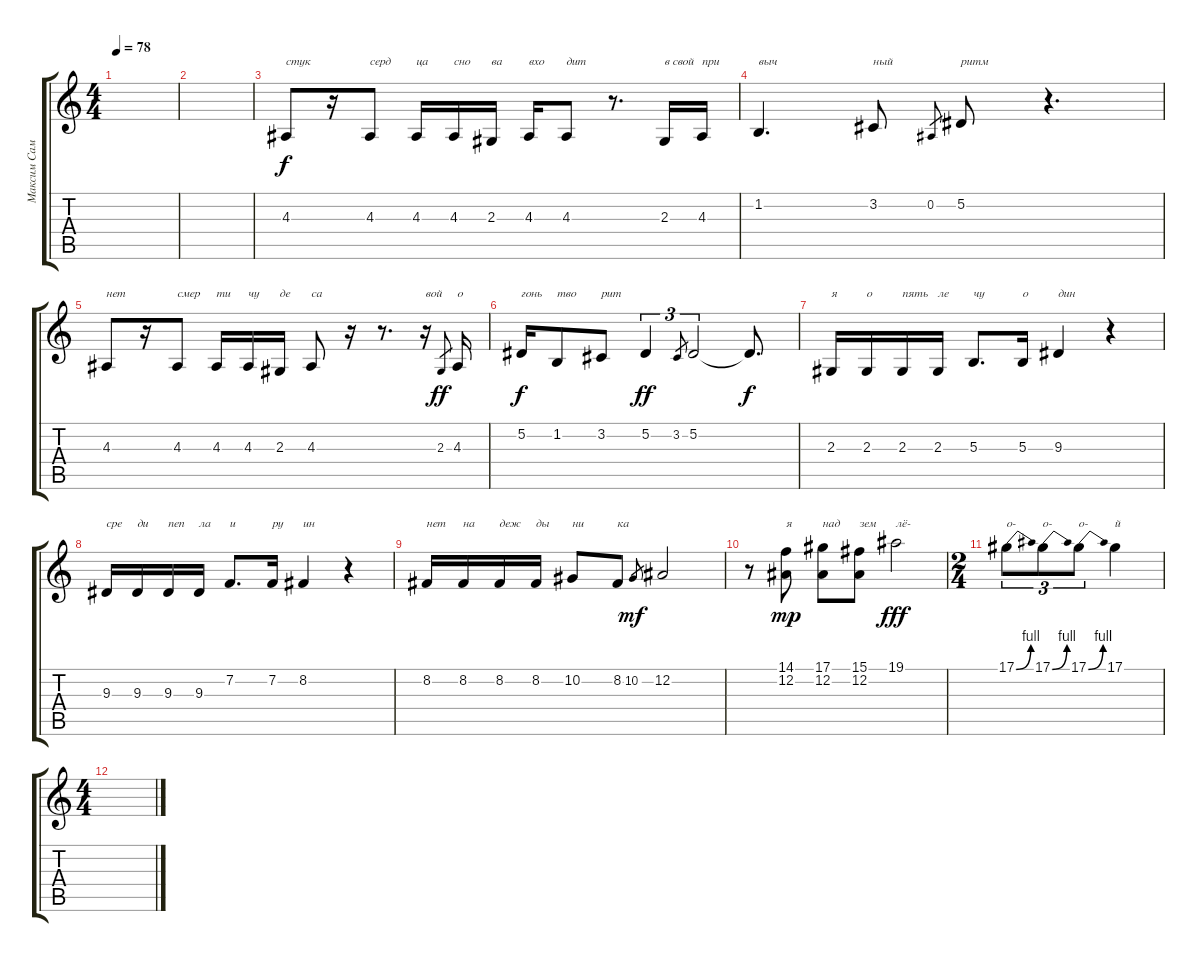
\track ("Максим Самосват" "Максим Сам") {instrument tenorsax}
\staff {score tabs}
\tuning (Eb4 Bb3 Gb3 Db3 Ab2 Eb2) {hide}
\ts (4 4)
\tempo 78
\clef g2
\ks c
|
|
4.3.8{txt "стук"} r.16 4.3.8{txt "серд"} 4.3.16{txt "ца"} 4.3.16{txt "сно"} 2.3.16{txt "ва"} 4.3.16{txt "вхо"} 4.3.8{txt "дит"} r.8{d} 2.3.16{txt "в свой"} 4.3.16{txt "при"} |
1.2.4{d txt "выч"} 3.2.8{txt "ный"} 0.2.8{gr} 5.2.8{txt "ритм"} r.4{d} |
4.3.8{txt "нет"} r.16 4.3.8{txt "смер"} 4.3.16{txt "ти"} 4.3.16{txt "чу"} 2.3.16{txt "де"} 4.3.8{txt "са"} r.16 r.8{d} r.16{txt "вой"} 2.3.8{gr dy ff} 4.3.16{txt "о"} |
5.2.16{txt "гонь" dy f} 1.2.8{txt "тво"} 3.2.8{txt "рит"} 5.2.4{tu (3 2) dy ff} 3.2.8{gr} 5.2.2{tu (3 2)} 5.2{t}.8{d dy f} |
2.3.16{txt "я"} 2.3.16{txt "о"} 2.3.16{txt "пять"} 2.3.16{txt "ле"} 5.3.8{d txt "чу"} 5.3.16{txt "о"} 9.3.4{txt "дин"} r.4 |
9.3.16{txt "сре"} 9.3.16{txt "ди"} 9.3.16{txt "пеп"} 9.3.16{txt "ла"} 7.2.8{d txt "и"} 7.2.16{txt "ру"} 8.2.4{txt "ин"} r.4 |
8.2.16{txt "нет"} 8.2.16{txt "на"} 8.2.16{txt "деж"} 8.2.16{txt "ды"} 10.2.8{txt "ни"} 8.2.8{txt "ка"} 10.2.8{gr dy mf} 12.2.2 |
r.8 (14.1 12.2).8{txt "я" dy mp} (17.1 12.2).8{txt "над"} (15.1 12.2).8{txt "зем"} 19.1.2{txt "лё-" dy fff} |
\ts (2 4)
17.1{be (bend 0 0 60 4)}.8{tu (3 2) txt "о-"} 17.1{be (bend 0 0 60 4)}.8{tu (3 2) txt "о-"} 17.1{be (bend 0 0 60 4)}.8{tu (3 2) txt "о-"} 17.1.4{txt "й"} |
\ts (4 4)
